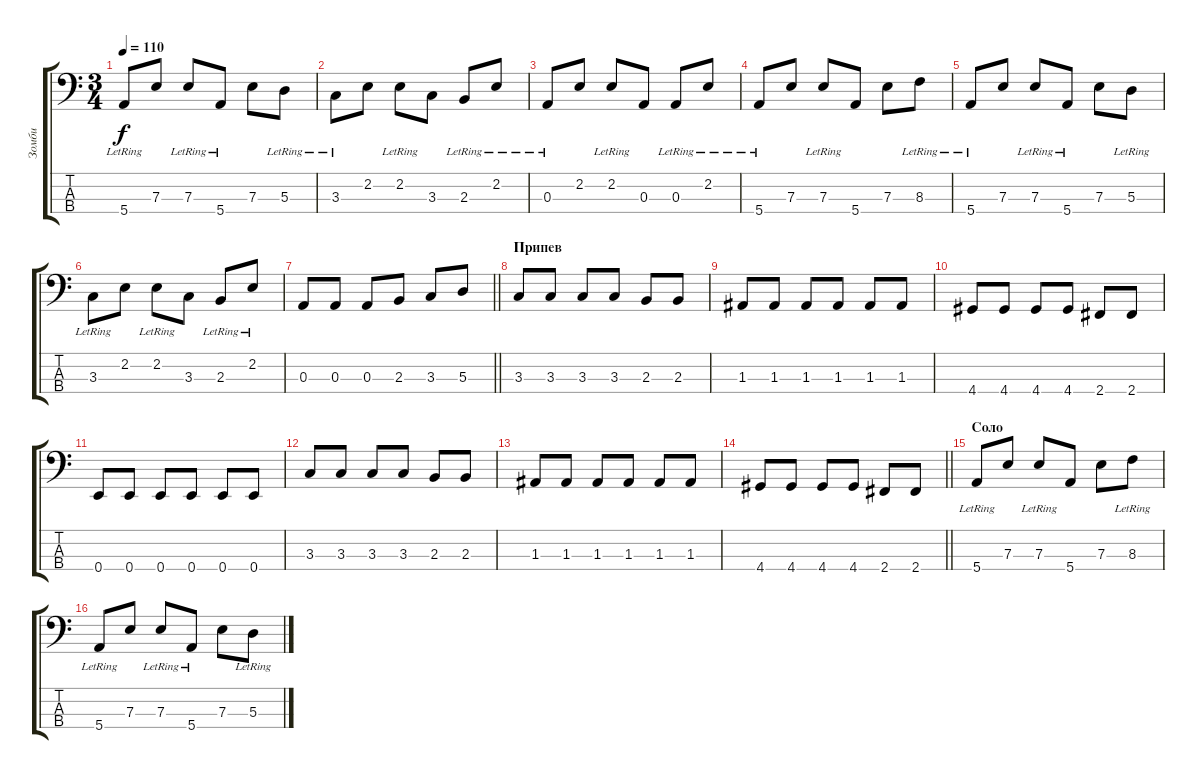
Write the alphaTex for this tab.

\track ("Зомби" "Зомби") {instrument electricbassfinger}
\staff {score tabs}
\tuning (G2 D2 A1 E1) {hide}
\ts (3 4)
\tempo 110
\clef f4
\ks c
5.4{lr}.8{dy f} 7.3.8 7.3{lr}.8 5.4{lr}.8 7.3.8 5.3{lr}.8 |
3.3{lr}.8 2.2.8 2.2{lr}.8 3.3.8 2.3{lr}.8 2.2{lr}.8 |
0.3{lr}.8 2.2.8 2.2{lr}.8 0.3.8 0.3{lr}.8 2.2{lr}.8 |
5.4{lr}.8 7.3.8 7.3{lr}.8 5.4.8 7.3.8 8.3{lr}.8 |
5.4{lr}.8 7.3.8 7.3{lr}.8 5.4{lr}.8 7.3.8 5.3{lr}.8 |
3.3{lr}.8 2.2.8 2.2{lr}.8 3.3.8 2.3{lr}.8 2.2{lr}.8 |
\barLineRight lightlight
0.3.8 0.3.8 0.3.8 2.3.8 3.3.8 5.3.8 |
\section ("" "Припев")
3.3.8 3.3.8 3.3.8 3.3.8 2.3.8 2.3.8 |
1.3.8 1.3.8 1.3.8 1.3.8 1.3.8 1.3.8 |
4.4.8 4.4.8 4.4.8 4.4.8 2.4.8 2.4.8 |
0.4.8 0.4.8 0.4.8 0.4.8 0.4.8 0.4.8 |
3.3.8 3.3.8 3.3.8 3.3.8 2.3.8 2.3.8 |
1.3.8 1.3.8 1.3.8 1.3.8 1.3.8 1.3.8 |
\barLineRight lightlight
4.4.8 4.4.8 4.4.8 4.4.8 2.4.8 2.4.8 |
\section ("" "Соло")
5.4{lr}.8 7.3.8 7.3{lr}.8 5.4.8 7.3.8 8.3{lr}.8 |
5.4{lr}.8 7.3.8 7.3{lr}.8 5.4{lr}.8 7.3.8 5.3{lr}.8
